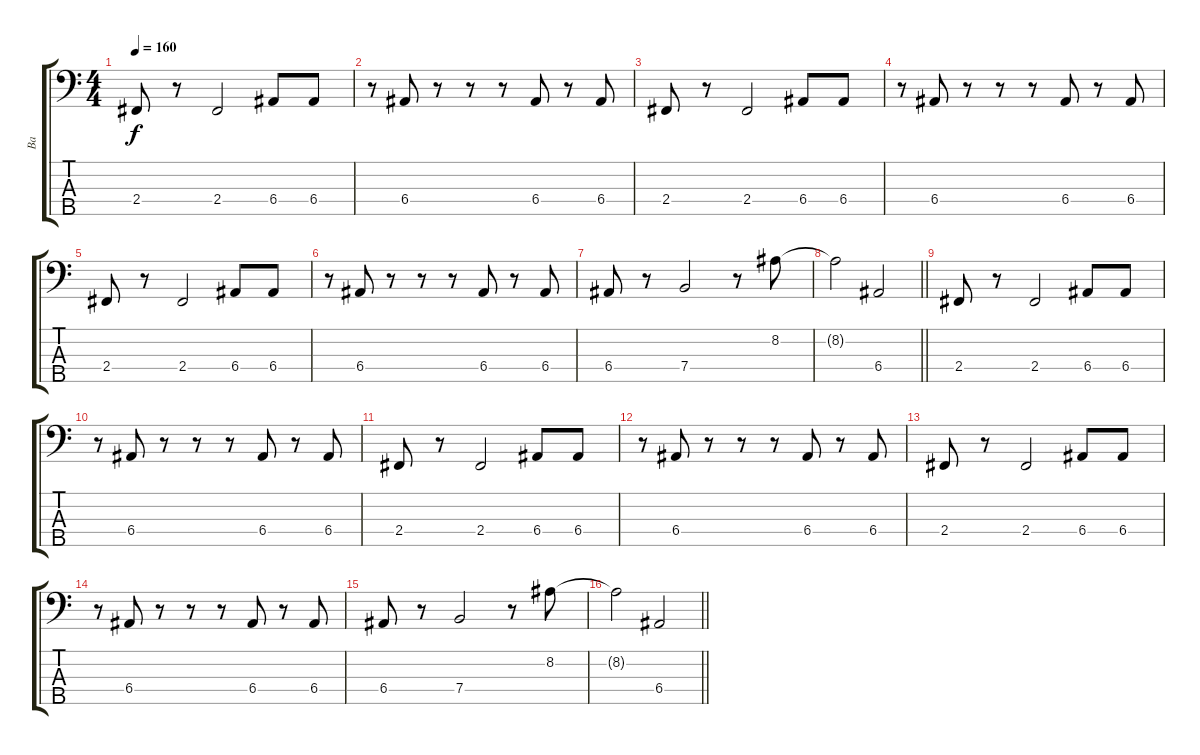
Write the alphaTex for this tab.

\track ("Ba" "Ba") {instrument electricbassfinger}
\staff {score tabs}
\tuning (G2 D2 A1 E1 B0) {hide}
\ts (4 4)
\tempo 160
\clef f4
\ks c
2.4.8{dy f} r.8 2.4.2 6.4.8 6.4.8 |
r.8 6.4.8 r.8 r.8 r.8 6.4.8 r.8 6.4.8 |
2.4.8 r.8 2.4.2 6.4.8 6.4.8 |
r.8 6.4.8 r.8 r.8 r.8 6.4.8 r.8 6.4.8 |
2.4.8 r.8 2.4.2 6.4.8 6.4.8 |
r.8 6.4.8 r.8 r.8 r.8 6.4.8 r.8 6.4.8 |
6.4.8 r.8 7.4.2 r.8 8.2.8 |
\barLineRight lightlight
8.2{t}.2 6.4.2 |
2.4.8 r.8 2.4.2 6.4.8 6.4.8 |
r.8 6.4.8 r.8 r.8 r.8 6.4.8 r.8 6.4.8 |
2.4.8 r.8 2.4.2 6.4.8 6.4.8 |
r.8 6.4.8 r.8 r.8 r.8 6.4.8 r.8 6.4.8 |
2.4.8 r.8 2.4.2 6.4.8 6.4.8 |
r.8 6.4.8 r.8 r.8 r.8 6.4.8 r.8 6.4.8 |
6.4.8 r.8 7.4.2 r.8 8.2.8 |
\barLineRight lightlight
8.2{t}.2 6.4.2
